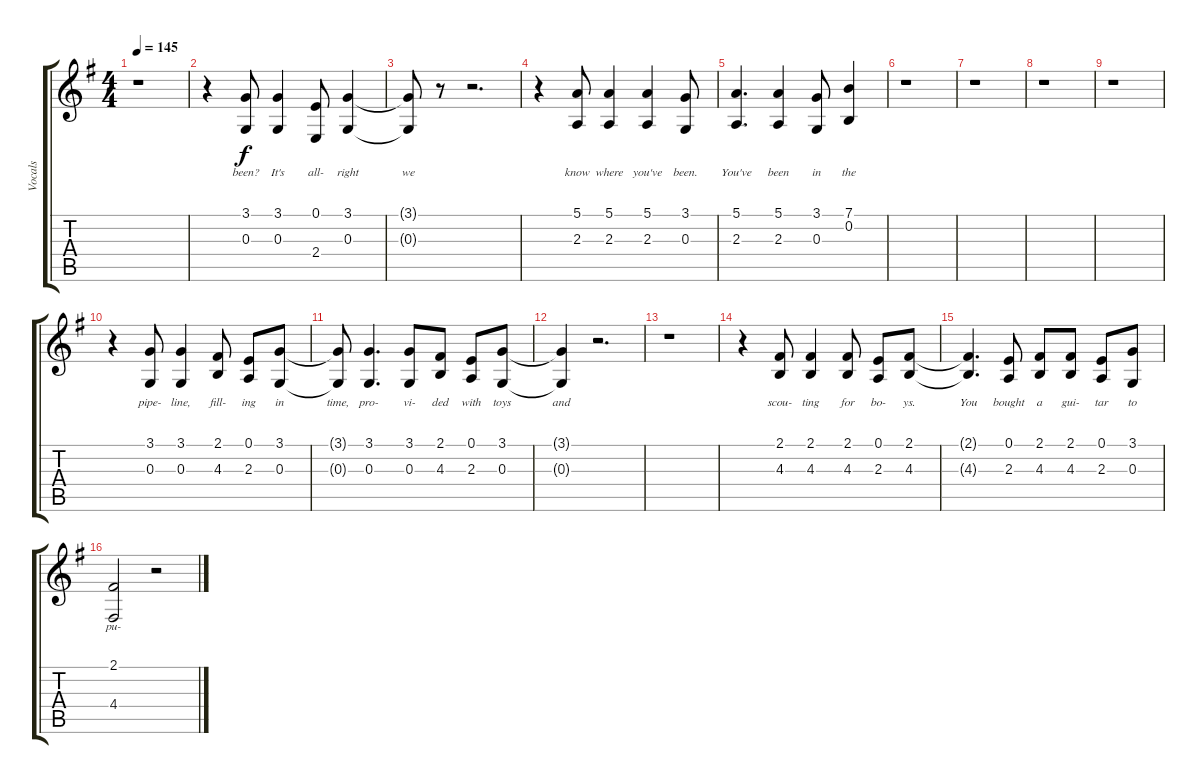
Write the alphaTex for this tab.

\track ("Vocals" "Vocals") {instrument lead6voice}
\staff {score tabs}
\tuning (E4 B3 G3 D3 A2 E2) {hide}
\ts (4 4)
\tempo 145
\clef g2
\ks g
r.1{dy f} |
r.4 (3.1 0.3).8{lyrics (0 "been?") lyrics (1 "") lyrics (2 "") lyrics (3 "") lyrics (4 "")} (3.1 0.3).4{lyrics (0 "It's") lyrics (1 "") lyrics (2 "") lyrics (3 "") lyrics (4 "")} (0.1 2.4).8{lyrics (0 "all-") lyrics (1 "") lyrics (2 "") lyrics (3 "") lyrics (4 "")} (3.1 0.3).4{lyrics (0 "right") lyrics (1 "") lyrics (2 "") lyrics (3 "") lyrics (4 "")} |
(3.1{t} 0.3{t}).8{lyrics (0 "we") lyrics (1 "") lyrics (2 "") lyrics (3 "") lyrics (4 "")} r.8 r.2{d} |
r.4 (5.1 2.3).8{lyrics (0 "know") lyrics (1 "") lyrics (2 "") lyrics (3 "") lyrics (4 "")} (5.1 2.3).4{lyrics (0 "where") lyrics (1 "") lyrics (2 "") lyrics (3 "") lyrics (4 "")} (5.1 2.3).4{lyrics (0 "you've") lyrics (1 "") lyrics (2 "") lyrics (3 "") lyrics (4 "")} (3.1 0.3).8{lyrics (0 "been.") lyrics (1 "") lyrics (2 "") lyrics (3 "") lyrics (4 "")} |
(5.1 2.3).4{d lyrics (0 "You've") lyrics (1 "") lyrics (2 "") lyrics (3 "") lyrics (4 "")} (5.1 2.3).4{lyrics (0 "been") lyrics (1 "") lyrics (2 "") lyrics (3 "") lyrics (4 "")} (3.1 0.3).8{lyrics (0 "in") lyrics (1 "") lyrics (2 "") lyrics (3 "") lyrics (4 "")} (7.1 0.2).4{lyrics (0 "the") lyrics (1 "") lyrics (2 "") lyrics (3 "") lyrics (4 "")} |
r.1 |
r.1 |
r.1 |
r.1 |
r.4 (3.1 0.3).8{lyrics (0 "pipe-") lyrics (1 "") lyrics (2 "") lyrics (3 "") lyrics (4 "")} (3.1 0.3).4{lyrics (0 "line,") lyrics (1 "") lyrics (2 "") lyrics (3 "") lyrics (4 "")} (2.1 4.3).8{lyrics (0 "fill-") lyrics (1 "") lyrics (2 "") lyrics (3 "") lyrics (4 "")} (0.1 2.3).8{lyrics (0 "ing") lyrics (1 "") lyrics (2 "") lyrics (3 "") lyrics (4 "")} (3.1 0.3).8{lyrics (0 "in") lyrics (1 "") lyrics (2 "") lyrics (3 "") lyrics (4 "")} |
(3.1{t} 0.3{t}).8{lyrics (0 "time,") lyrics (1 "") lyrics (2 "") lyrics (3 "") lyrics (4 "")} (3.1 0.3).4{d lyrics (0 "pro-") lyrics (1 "") lyrics (2 "") lyrics (3 "") lyrics (4 "")} (3.1 0.3).8{lyrics (0 "vi-") lyrics (1 "") lyrics (2 "") lyrics (3 "") lyrics (4 "")} (2.1 4.3).8{lyrics (0 "ded") lyrics (1 "") lyrics (2 "") lyrics (3 "") lyrics (4 "")} (0.1 2.3).8{lyrics (0 "with") lyrics (1 "") lyrics (2 "") lyrics (3 "") lyrics (4 "")} (3.1 0.3).8{lyrics (0 "toys") lyrics (1 "") lyrics (2 "") lyrics (3 "") lyrics (4 "")} |
(3.1{t} 0.3{t}).4{lyrics (0 "and") lyrics (1 "") lyrics (2 "") lyrics (3 "") lyrics (4 "")} r.2{d} |
r.1 |
r.4 (2.1 4.3).8{lyrics (0 "scou-") lyrics (1 "") lyrics (2 "") lyrics (3 "") lyrics (4 "")} (2.1 4.3).4{lyrics (0 "ting") lyrics (1 "") lyrics (2 "") lyrics (3 "") lyrics (4 "")} (2.1 4.3).8{lyrics (0 "for") lyrics (1 "") lyrics (2 "") lyrics (3 "") lyrics (4 "")} (0.1 2.3).8{lyrics (0 "bo-") lyrics (1 "") lyrics (2 "") lyrics (3 "") lyrics (4 "")} (2.1 4.3).8{lyrics (0 "ys.") lyrics (1 "") lyrics (2 "") lyrics (3 "") lyrics (4 "")} |
(2.1{t} 4.3{t}).4{d lyrics (0 "You") lyrics (1 "") lyrics (2 "") lyrics (3 "") lyrics (4 "")} (0.1 2.3).8{lyrics (0 "bought") lyrics (1 "") lyrics (2 "") lyrics (3 "") lyrics (4 "")} (2.1 4.3).8{lyrics (0 "a") lyrics (1 "") lyrics (2 "") lyrics (3 "") lyrics (4 "")} (2.1 4.3).8{lyrics (0 "gui-") lyrics (1 "") lyrics (2 "") lyrics (3 "") lyrics (4 "")} (0.1 2.3).8{lyrics (0 "tar") lyrics (1 "") lyrics (2 "") lyrics (3 "") lyrics (4 "")} (3.1 0.3).8{lyrics (0 "to") lyrics (1 "") lyrics (2 "") lyrics (3 "") lyrics (4 "")} |
(2.1 4.4).2{lyrics (0 "pu-") lyrics (1 "") lyrics (2 "") lyrics (3 "") lyrics (4 "")} r.2
